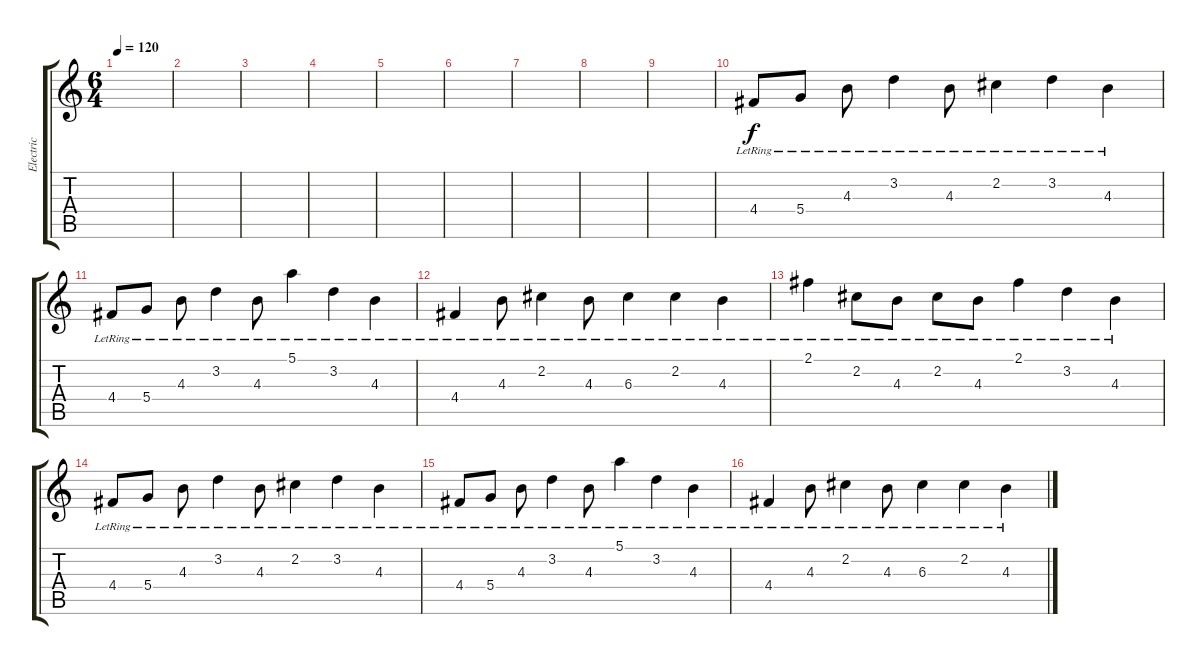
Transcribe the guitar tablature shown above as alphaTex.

\track ("Electric" "Electric") {instrument acousticguitarsteel}
\staff {score tabs}
\tuning (E4 B3 G3 D3 A2 E2) {hide}
\ts (6 4)
\tempo 120
\clef g2
\ks c
|
|
|
|
|
|
|
|
|
4.4{lr}.8 5.4{lr}.8 4.3{lr}.8 3.2{lr}.4 4.3{lr}.8 2.2{lr}.4 3.2{lr}.4 4.3{lr}.4 |
4.4{lr}.8 5.4{lr}.8 4.3{lr}.8 3.2{lr}.4 4.3{lr}.8 5.1{lr}.4 3.2{lr}.4 4.3{lr}.4 |
4.4{lr}.4 4.3{lr}.8 2.2{lr}.4 4.3{lr}.8 6.3{lr}.4 2.2{lr}.4 4.3{lr}.4 |
2.1{lr}.4 2.2{lr}.8 4.3{lr}.8 2.2{lr}.8 4.3{lr}.8 2.1{lr}.4 3.2{lr}.4 4.3{lr}.4 |
4.4{lr}.8 5.4{lr}.8 4.3{lr}.8 3.2{lr}.4 4.3{lr}.8 2.2{lr}.4 3.2{lr}.4 4.3{lr}.4 |
4.4{lr}.8 5.4{lr}.8 4.3{lr}.8 3.2{lr}.4 4.3{lr}.8 5.1{lr}.4 3.2{lr}.4 4.3{lr}.4 |
4.4{lr}.4 4.3{lr}.8 2.2{lr}.4 4.3{lr}.8 6.3{lr}.4 2.2{lr}.4 4.3{lr}.4
